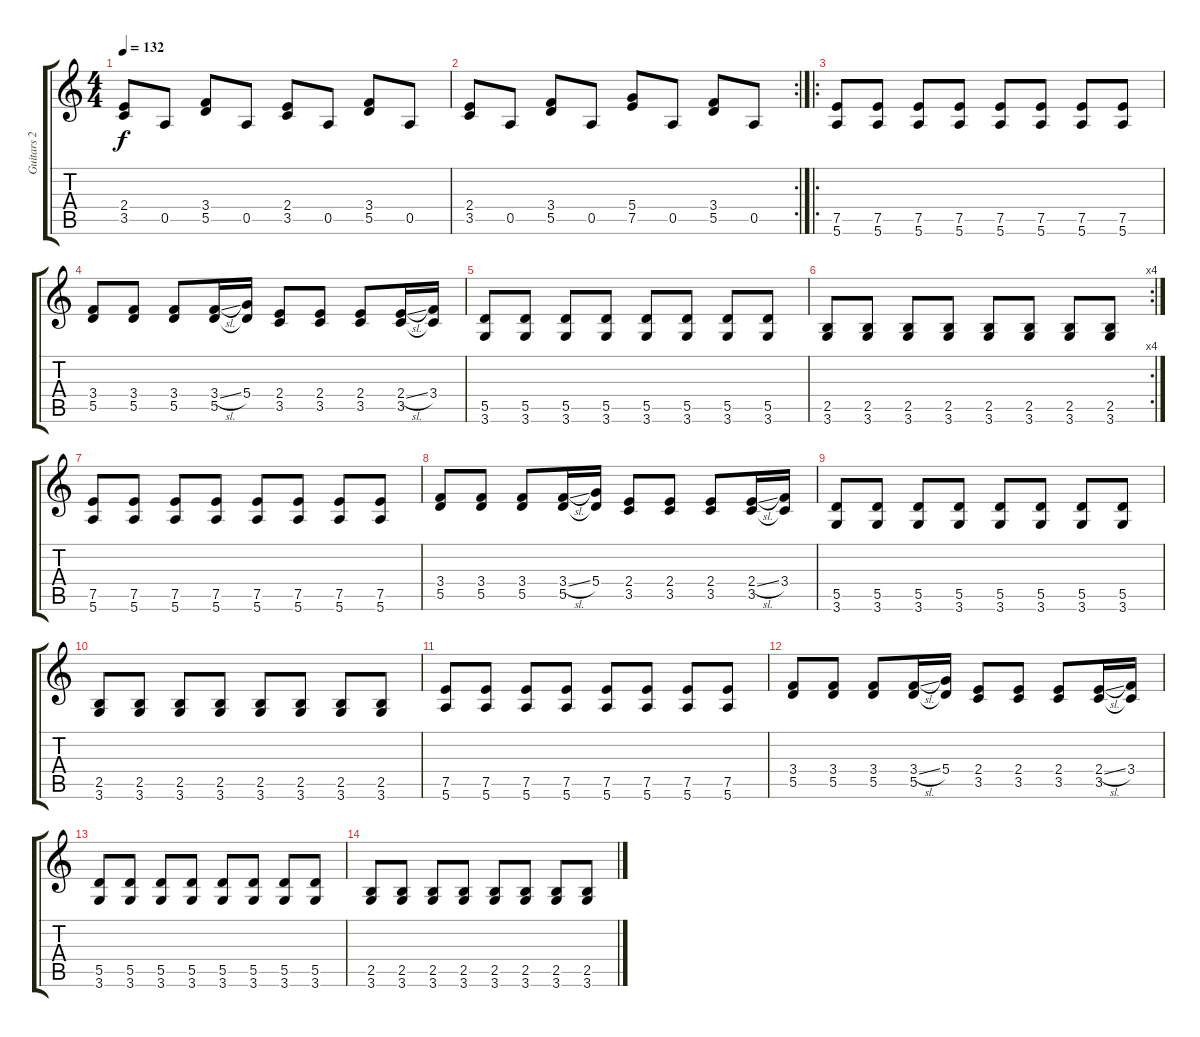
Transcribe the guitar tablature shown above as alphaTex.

\track ("Guitars 2" "Guitars 2") {instrument distortionguitar}
\staff {score tabs}
\tuning (E4 B3 G3 D3 A2 E2) {hide}
\ts (4 4)
\tempo 132
\clef g2
\ks c
(2.4 3.5).8{dy f} 0.5.8 (3.4 5.5).8 0.5.8 (2.4 3.5).8 0.5.8 (3.4 5.5).8 0.5.8 |
\rc 2
(2.4 3.5).8 0.5.8 (3.4 5.5).8 0.5.8 (5.4 7.5).8 0.5.8 (3.4 5.5).8 0.5.8 |
\ro
(7.5 5.6).8 (7.5 5.6).8 (7.5 5.6).8 (7.5 5.6).8 (7.5 5.6).8 (7.5 5.6).8 (7.5 5.6).8 (7.5 5.6).8 |
(3.4 5.5).8 (3.4 5.5).8 (3.4 5.5).8 (3.4{sl} 5.5).16 (5.4 5.5{t}).16 (2.4 3.5).8 (2.4 3.5).8 (2.4 3.5).8 (2.4{sl} 3.5).16 (3.4 3.5{t}).16 |
(5.5 3.6).8 (5.5 3.6).8 (5.5 3.6).8 (5.5 3.6).8 (5.5 3.6).8 (5.5 3.6).8 (5.5 3.6).8 (5.5 3.6).8 |
\rc 4
(2.5 3.6).8 (2.5 3.6).8 (2.5 3.6).8 (2.5 3.6).8 (2.5 3.6).8 (2.5 3.6).8 (2.5 3.6).8 (2.5 3.6).8 |
(7.5 5.6).8{volume 12} (7.5 5.6).8 (7.5 5.6).8 (7.5 5.6).8 (7.5 5.6).8 (7.5 5.6).8 (7.5 5.6).8 (7.5 5.6).8 |
(3.4 5.5).8 (3.4 5.5).8 (3.4 5.5).8 (3.4{sl} 5.5).16 (5.4 5.5{t}).16 (2.4 3.5).8 (2.4 3.5).8 (2.4 3.5).8 (2.4{sl} 3.5).16 (3.4 3.5{t}).16 |
(5.5 3.6).8 (5.5 3.6).8 (5.5 3.6).8 (5.5 3.6).8 (5.5 3.6).8 (5.5 3.6).8 (5.5 3.6).8 (5.5 3.6).8 |
(2.5 3.6).8 (2.5 3.6).8 (2.5 3.6).8 (2.5 3.6).8 (2.5 3.6).8 (2.5 3.6).8 (2.5 3.6).8 (2.5 3.6).8 |
(7.5 5.6).8{volume 12} (7.5 5.6).8 (7.5 5.6).8 (7.5 5.6).8 (7.5 5.6).8 (7.5 5.6).8 (7.5 5.6).8 (7.5 5.6).8 |
(3.4 5.5).8 (3.4 5.5).8 (3.4 5.5).8 (3.4{sl} 5.5).16 (5.4 5.5{t}).16 (2.4 3.5).8 (2.4 3.5).8 (2.4 3.5).8 (2.4{sl} 3.5).16 (3.4 3.5{t}).16 |
(5.5 3.6).8 (5.5 3.6).8 (5.5 3.6).8 (5.5 3.6).8 (5.5 3.6).8 (5.5 3.6).8 (5.5 3.6).8 (5.5 3.6).8 |
(2.5 3.6).8 (2.5 3.6).8 (2.5 3.6).8 (2.5 3.6).8 (2.5 3.6).8 (2.5 3.6).8 (2.5 3.6).8 (2.5 3.6).8
